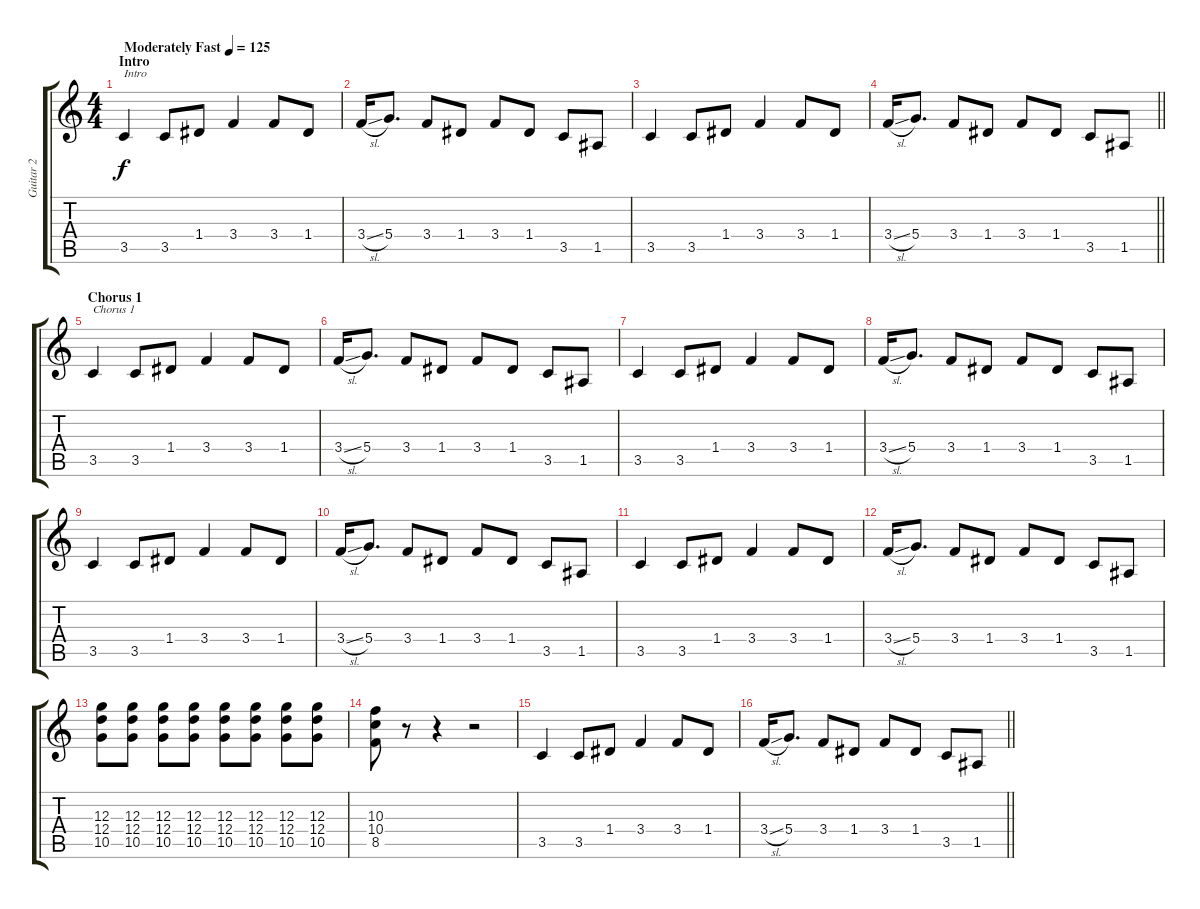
\track ("Guitar 2" "Guitar 2") {instrument overdrivenguitar}
\staff {score tabs}
\tuning (E4 B3 G3 D3 A2 E2) {hide}
\ts (4 4)
\section ("" "Intro")
\tempo (125 "Moderately Fast")
\clef g2
\ks c
3.5.4{txt "Intro" dy f instrument overdrivenguitar} 3.5.8 1.4.8 3.4.4 3.4.8 1.4.8 |
3.4{sl}.16 5.4.8{d} 3.4.8 1.4.8 3.4.8 1.4.8 3.5.8 1.5.8 |
3.5.4 3.5.8 1.4.8 3.4.4 3.4.8 1.4.8 |
\barLineRight lightlight
3.4{sl}.16 5.4.8{d} 3.4.8 1.4.8 3.4.8 1.4.8 3.5.8 1.5.8 |
\section ("" "Chorus 1")
3.5.4{txt "Chorus 1"} 3.5.8 1.4.8 3.4.4 3.4.8 1.4.8 |
3.4{sl}.16 5.4.8{d} 3.4.8 1.4.8 3.4.8 1.4.8 3.5.8 1.5.8 |
3.5.4 3.5.8 1.4.8 3.4.4 3.4.8 1.4.8 |
3.4{sl}.16 5.4.8{d} 3.4.8 1.4.8 3.4.8 1.4.8 3.5.8 1.5.8 |
3.5.4 3.5.8 1.4.8 3.4.4 3.4.8 1.4.8 |
3.4{sl}.16 5.4.8{d} 3.4.8 1.4.8 3.4.8 1.4.8 3.5.8 1.5.8 |
3.5.4 3.5.8 1.4.8 3.4.4 3.4.8 1.4.8 |
3.4{sl}.16 5.4.8{d} 3.4.8 1.4.8 3.4.8 1.4.8 3.5.8 1.5.8 |
(12.3 12.4 10.5).8 (12.3 12.4 10.5).8 (12.3 12.4 10.5).8 (12.3 12.4 10.5).8 (12.3 12.4 10.5).8 (12.3 12.4 10.5).8 (12.3 12.4 10.5).8 (12.3 12.4 10.5).8 |
(10.3 10.4 8.5).8 r.8 r.4 r.2 |
3.5.4 3.5.8 1.4.8 3.4.4 3.4.8 1.4.8 |
\barLineRight lightlight
3.4{sl}.16 5.4.8{d} 3.4.8 1.4.8 3.4.8 1.4.8 3.5.8 1.5.8
